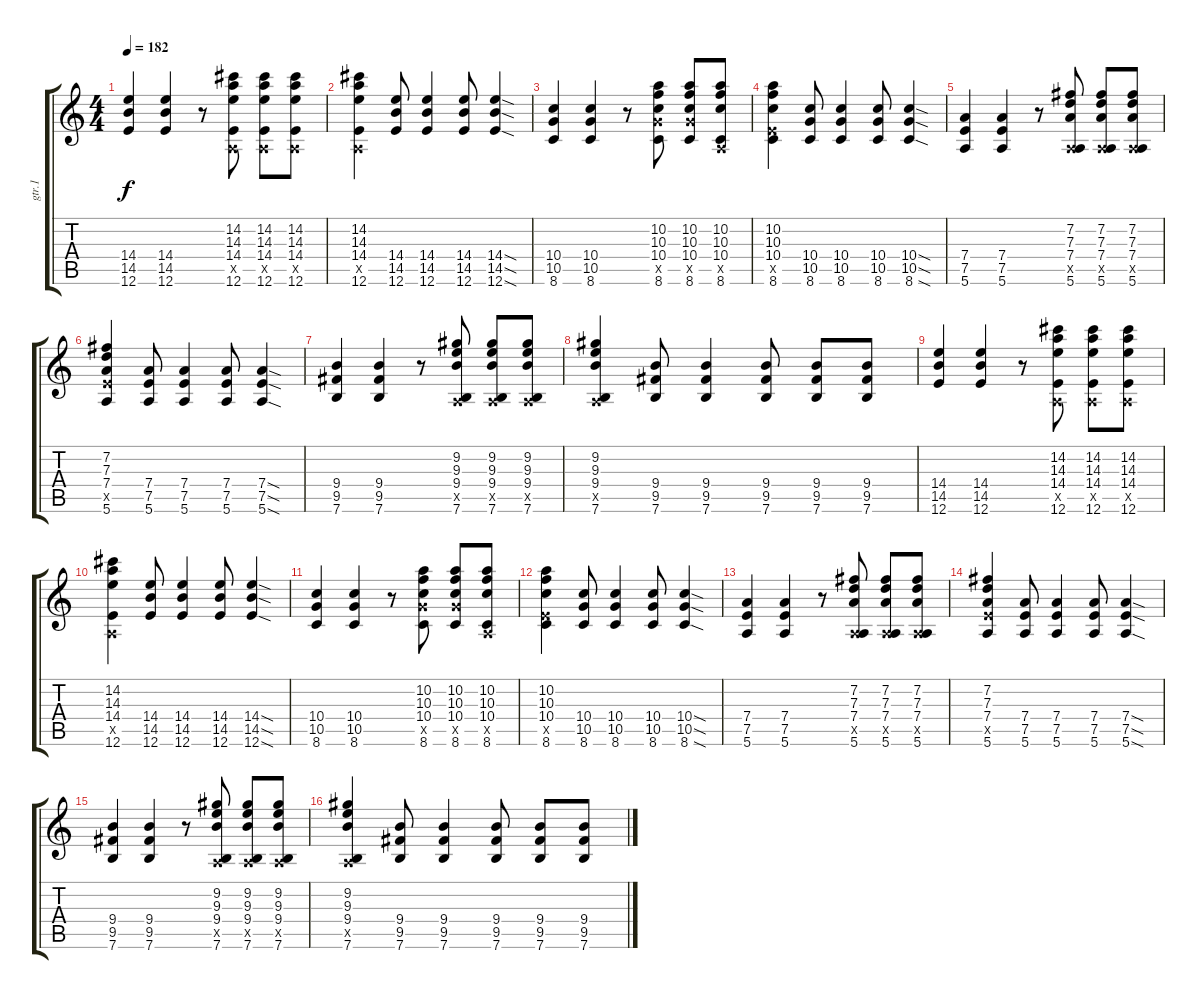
\track ("gtr.1" "gtr.1") {instrument distortionguitar}
\staff {score tabs}
\tuning (E4 B3 G3 D3 A2 E2) {hide}
\ts (4 4)
\tempo 182
\clef g2
\ks c
(14.4 14.5 12.6).4{dy f} (14.4 14.5 12.6).4 r.8 (14.2 14.3 14.4 0.5{x} 12.6).8 (14.2 14.3 14.4 0.5{x} 12.6).8 (14.2 14.3 14.4 0.5{x} 12.6).8 |
(14.2 14.3 14.4 0.5{x} 12.6).4 (14.4 14.5 12.6).8 (14.4 14.5 12.6).4 (14.4 14.5 12.6).8 (14.4{sod} 14.5{sod} 12.6{sod}).4 |
(10.4 10.5 8.6).4 (10.4 10.5 8.6).4 r.8 (10.2 10.3 10.4 10.5{x} 8.6).8 (10.2 10.3 10.4 10.5{x} 8.6).8 (10.2 10.3 10.4 0.5{x} 8.6).8 |
(10.2 10.3 10.4 7.5{x} 8.6).4 (10.4 10.5 8.6).8 (10.4 10.5 8.6).4 (10.4 10.5 8.6).8 (10.4{sod} 10.5{sod} 8.6{sod}).4 |
(7.4 7.5 5.6).4 (7.4 7.5 5.6).4 r.8 (7.2 7.3 7.4 0.5{x} 5.6).8 (7.2 7.3 7.4 0.5{x} 5.6).8 (7.2 7.3 7.4 0.5{x} 5.6).8 |
(7.2 7.3 7.4 7.5{x} 5.6).4 (7.4 7.5 5.6).8 (7.4 7.5 5.6).4 (7.4 7.5 5.6).8 (7.4{sod} 7.5{sod} 5.6{sod}).4 |
(9.4 9.5 7.6).4 (9.4 9.5 7.6).4 r.8 (9.2 9.3 9.4 0.5{x} 7.6).8 (9.2 9.3 9.4 0.5{x} 7.6).8 (9.2 9.3 9.4 0.5{x} 7.6).8 |
(9.2 9.3 9.4 0.5{x} 7.6).4 (9.4 9.5 7.6).8 (9.4 9.5 7.6).4 (9.4 9.5 7.6).8 (9.4 9.5 7.6).8 (9.4 9.5 7.6).8 |
(14.4 14.5 12.6).4 (14.4 14.5 12.6).4 r.8 (14.2 14.3 14.4 0.5{x} 12.6).8 (14.2 14.3 14.4 0.5{x} 12.6).8 (14.2 14.3 14.4 0.5{x} 12.6).8 |
(14.2 14.3 14.4 0.5{x} 12.6).4 (14.4 14.5 12.6).8 (14.4 14.5 12.6).4 (14.4 14.5 12.6).8 (14.4{sod} 14.5{sod} 12.6{sod}).4 |
(10.4 10.5 8.6).4 (10.4 10.5 8.6).4 r.8 (10.2 10.3 10.4 10.5{x} 8.6).8 (10.2 10.3 10.4 10.5{x} 8.6).8 (10.2 10.3 10.4 0.5{x} 8.6).8 |
(10.2 10.3 10.4 7.5{x} 8.6).4 (10.4 10.5 8.6).8 (10.4 10.5 8.6).4 (10.4 10.5 8.6).8 (10.4{sod} 10.5{sod} 8.6{sod}).4 |
(7.4 7.5 5.6).4 (7.4 7.5 5.6).4 r.8 (7.2 7.3 7.4 0.5{x} 5.6).8 (7.2 7.3 7.4 0.5{x} 5.6).8 (7.2 7.3 7.4 0.5{x} 5.6).8 |
(7.2 7.3 7.4 7.5{x} 5.6).4 (7.4 7.5 5.6).8 (7.4 7.5 5.6).4 (7.4 7.5 5.6).8 (7.4{sod} 7.5{sod} 5.6{sod}).4 |
(9.4 9.5 7.6).4 (9.4 9.5 7.6).4 r.8 (9.2 9.3 9.4 0.5{x} 7.6).8 (9.2 9.3 9.4 0.5{x} 7.6).8 (9.2 9.3 9.4 0.5{x} 7.6).8 |
(9.2 9.3 9.4 0.5{x} 7.6).4 (9.4 9.5 7.6).8 (9.4 9.5 7.6).4 (9.4 9.5 7.6).8 (9.4 9.5 7.6).8 (9.4 9.5 7.6).8
